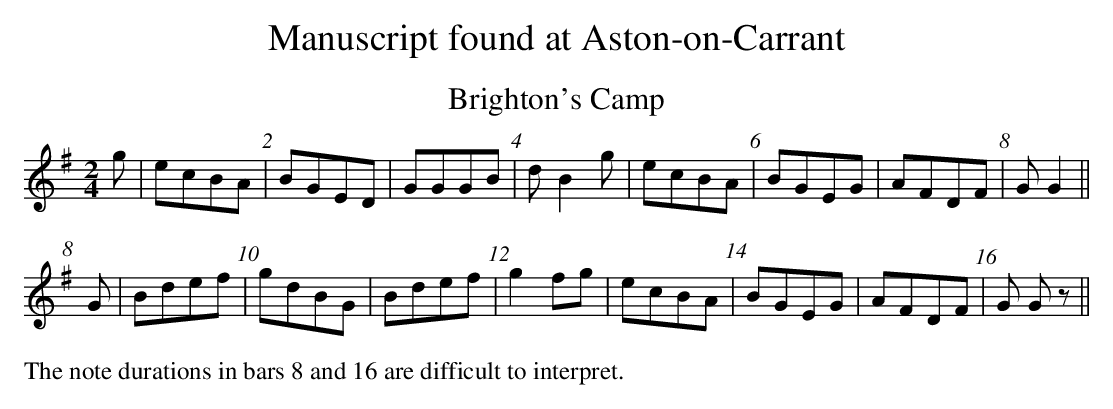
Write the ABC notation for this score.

X:1
T:Brighton's Camp
M:2/4
L:1/8
K:G
g | ecBA | BGED | GGGB | d B2 g | ecBA | BGEG | AFDF | G G2 ||
G | Bdef | gdBG | Bdef | g2 fg | ecBA | BGEG | AFDF | G G z ||
